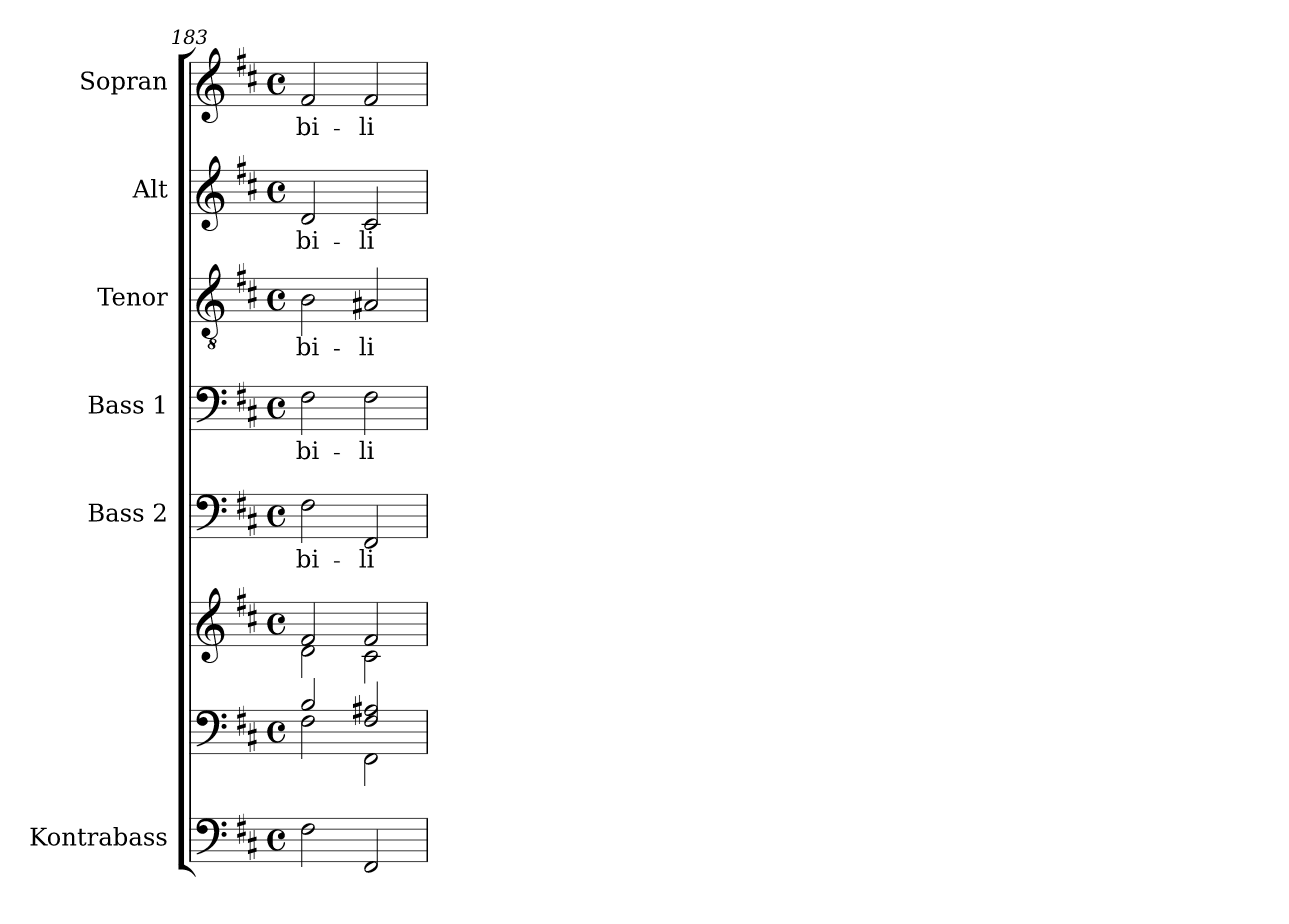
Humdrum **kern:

**kern	**kern	**kern	**kern	**text	**kern	**text	**kern	**text	**kern	**text	**kern	**text
*part7	*part6	*part6	*part5	*part5	*part4	*part4	*part3	*part3	*part2	*part2	*part1	*part1
*staff8	*staff7	*staff6	*staff5	*staff5	*staff4	*staff4	*staff3	*staff3	*staff2	*staff2	*staff1	*staff1
*I"Kontrabass	*	*	*I"Bass 2	*	*I"Bass 1	*	*I"Tenor	*	*I"Alt	*	*I"Sopran	*
*I'Kb.	*	*	*I'B. 2	*	*I'B. 1	*	*I'T.	*	*I'A.	*	*I'S.	*
!!LO:LB:g=z
*clefF4	*clefF4	*clefG2	*clefF4	*	*clefF4	*	*clefGv2	*	*clefG2	*	*clefG2	*
*ITrd7c12	*	*	*	*	*	*	*	*	*	*	*	*
*k[f#c#]	*k[f#c#]	*k[f#c#]	*k[f#c#]	*	*k[f#c#]	*	*k[f#c#]	*	*k[f#c#]	*	*k[f#c#]	*
*D:	*D:	*D:	*D:	*	*D:	*	*D:	*	*D:	*	*D:	*
*M4/4	*M4/4	*M4/4	*M4/4	*	*M4/4	*	*M4/4	*	*M4/4	*	*M4/4	*
*met(c)	*met(c)	*met(c)	*met(c)	*	*met(c)	*	*met(c)	*	*met(c)	*	*met(c)	*
=183	=183	=183	=183	=183	=183	=183	=183	=183	=183	=183	=183	=183
*	*^	*^	*	*	*	*	*	*	*	*	*	*
!	!	!	!	!	!	!LO:LY:b	!	!LO:LY:b	!	!LO:LY:b	!	!LO:LY:b	!	!LO:LY:b
2FF#\	2B/	2F#\	2f#/	2d\	2F#\	-bi-	2F#\	-bi-	2B\	-bi-	2d/	-bi-	2f#/	-bi-
!	!	!	!	!	!	!LO:LY:b	!	!LO:LY:b	!	!LO:LY:b	!	!LO:LY:b	!	!LO:LY:b
2FFF#/	2F#/ 2A#X/	2FF#\	2f#/	2c#\	2FF#/	-li-	2F#\	-li-	2A#X/	-li-	2c#/	-li-	2f#/	-li-
*	*v	*v	*	*	*	*	*	*	*	*	*	*	*	*
*	*	*v	*v	*	*	*	*	*	*	*	*	*	*
=	=	=	=	=	=	=	=	=	=	=	=	=
*-	*-	*-	*-	*-	*-	*-	*-	*-	*-	*-	*-	*-
